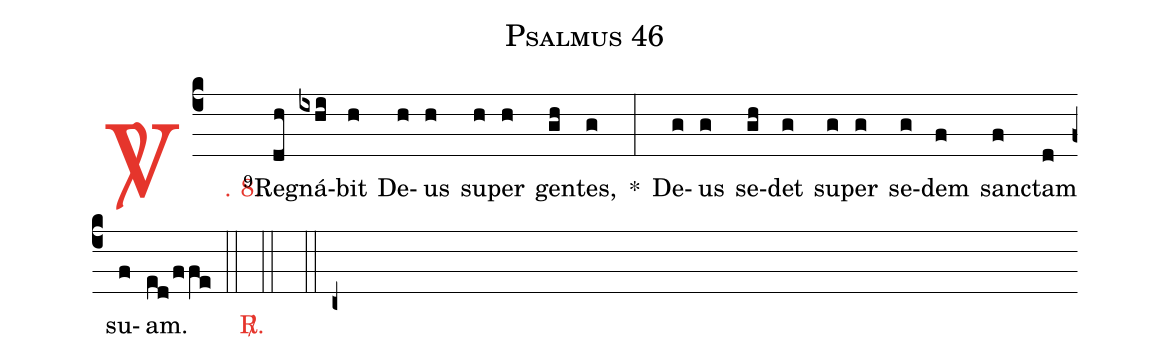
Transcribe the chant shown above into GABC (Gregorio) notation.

name: Psalmus 46;
%%
(c4)

<c><sp>V/</sp>. 8.</c>() <v>\VSup{9}</v>Re(dh)gná(ixhi)bit(h) De(h)us(h) su(h)per(h) gen(gh)tes,(g) *(:) De(g)us(g) se(gh)det(g) su(g)per(g) se(g)dem(f) san(f)ctam(d) su(f)am.(ed/ffe)

(::)

<c><sp>R/</sp>.</c>(::)

(::)

(c+)
